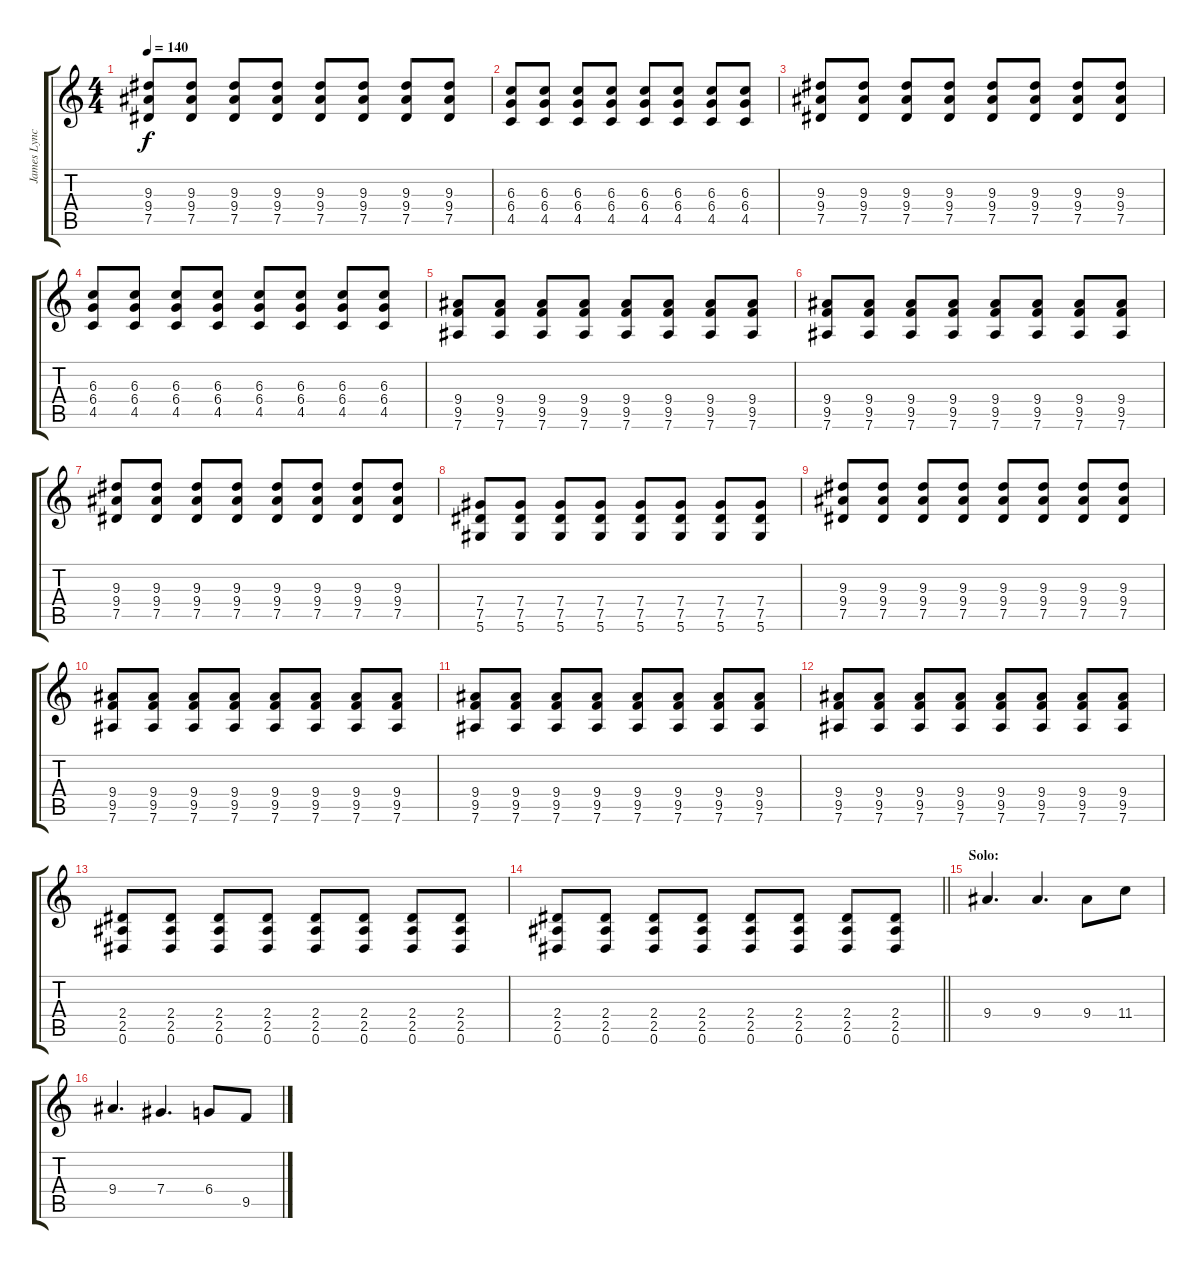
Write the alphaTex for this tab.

\track ("James Lynch" "James Lync") {instrument overdrivenguitar}
\staff {score tabs}
\tuning (Eb4 Bb3 Gb3 Db3 Ab2 Eb2) {hide}
\ts (4 4)
\tempo 140
\clef g2
\ks c
(9.3 9.4 7.5).8{dy f} (9.3 9.4 7.5).8 (9.3 9.4 7.5).8 (9.3 9.4 7.5).8 (9.3 9.4 7.5).8 (9.3 9.4 7.5).8 (9.3 9.4 7.5).8 (9.3 9.4 7.5).8 |
(6.3 6.4 4.5).8 (6.3 6.4 4.5).8 (6.3 6.4 4.5).8 (6.3 6.4 4.5).8 (6.3 6.4 4.5).8 (6.3 6.4 4.5).8 (6.3 6.4 4.5).8 (6.3 6.4 4.5).8 |
(9.3 9.4 7.5).8 (9.3 9.4 7.5).8 (9.3 9.4 7.5).8 (9.3 9.4 7.5).8 (9.3 9.4 7.5).8 (9.3 9.4 7.5).8 (9.3 9.4 7.5).8 (9.3 9.4 7.5).8 |
(6.3 6.4 4.5).8 (6.3 6.4 4.5).8 (6.3 6.4 4.5).8 (6.3 6.4 4.5).8 (6.3 6.4 4.5).8 (6.3 6.4 4.5).8 (6.3 6.4 4.5).8 (6.3 6.4 4.5).8 |
(9.4 9.5 7.6).8 (9.4 9.5 7.6).8 (9.4 9.5 7.6).8 (9.4 9.5 7.6).8 (9.4 9.5 7.6).8 (9.4 9.5 7.6).8 (9.4 9.5 7.6).8 (9.4 9.5 7.6).8 |
(9.4 9.5 7.6).8 (9.4 9.5 7.6).8 (9.4 9.5 7.6).8 (9.4 9.5 7.6).8 (9.4 9.5 7.6).8 (9.4 9.5 7.6).8 (9.4 9.5 7.6).8 (9.4 9.5 7.6).8 |
(9.3 9.4 7.5).8 (9.3 9.4 7.5).8 (9.3 9.4 7.5).8 (9.3 9.4 7.5).8 (9.3 9.4 7.5).8 (9.3 9.4 7.5).8 (9.3 9.4 7.5).8 (9.3 9.4 7.5).8 |
(7.4 7.5 5.6).8 (7.4 7.5 5.6).8 (7.4 7.5 5.6).8 (7.4 7.5 5.6).8 (7.4 7.5 5.6).8 (7.4 7.5 5.6).8 (7.4 7.5 5.6).8 (7.4 7.5 5.6).8 |
(9.3 9.4 7.5).8 (9.3 9.4 7.5).8 (9.3 9.4 7.5).8 (9.3 9.4 7.5).8 (9.3 9.4 7.5).8 (9.3 9.4 7.5).8 (9.3 9.4 7.5).8 (9.3 9.4 7.5).8 |
(9.4 9.5 7.6).8 (9.4 9.5 7.6).8 (9.4 9.5 7.6).8 (9.4 9.5 7.6).8 (9.4 9.5 7.6).8 (9.4 9.5 7.6).8 (9.4 9.5 7.6).8 (9.4 9.5 7.6).8 |
(9.4 9.5 7.6).8 (9.4 9.5 7.6).8 (9.4 9.5 7.6).8 (9.4 9.5 7.6).8 (9.4 9.5 7.6).8 (9.4 9.5 7.6).8 (9.4 9.5 7.6).8 (9.4 9.5 7.6).8 |
(9.4 9.5 7.6).8 (9.4 9.5 7.6).8 (9.4 9.5 7.6).8 (9.4 9.5 7.6).8 (9.4 9.5 7.6).8 (9.4 9.5 7.6).8 (9.4 9.5 7.6).8 (9.4 9.5 7.6).8 |
(2.4 2.5 0.6).8 (2.4 2.5 0.6).8 (2.4 2.5 0.6).8 (2.4 2.5 0.6).8 (2.4 2.5 0.6).8 (2.4 2.5 0.6).8 (2.4 2.5 0.6).8 (2.4 2.5 0.6).8 |
\barLineRight lightlight
(2.4 2.5 0.6).8 (2.4 2.5 0.6).8 (2.4 2.5 0.6).8 (2.4 2.5 0.6).8 (2.4 2.5 0.6).8 (2.4 2.5 0.6).8 (2.4 2.5 0.6).8 (2.4 2.5 0.6).8 |
\section ("" "Solo:")
9.4.4{d volume 14} 9.4.4{d} 9.4.8 11.4.8 |
9.4.4{d} 7.4.4{d} 6.4.8 9.5.8
